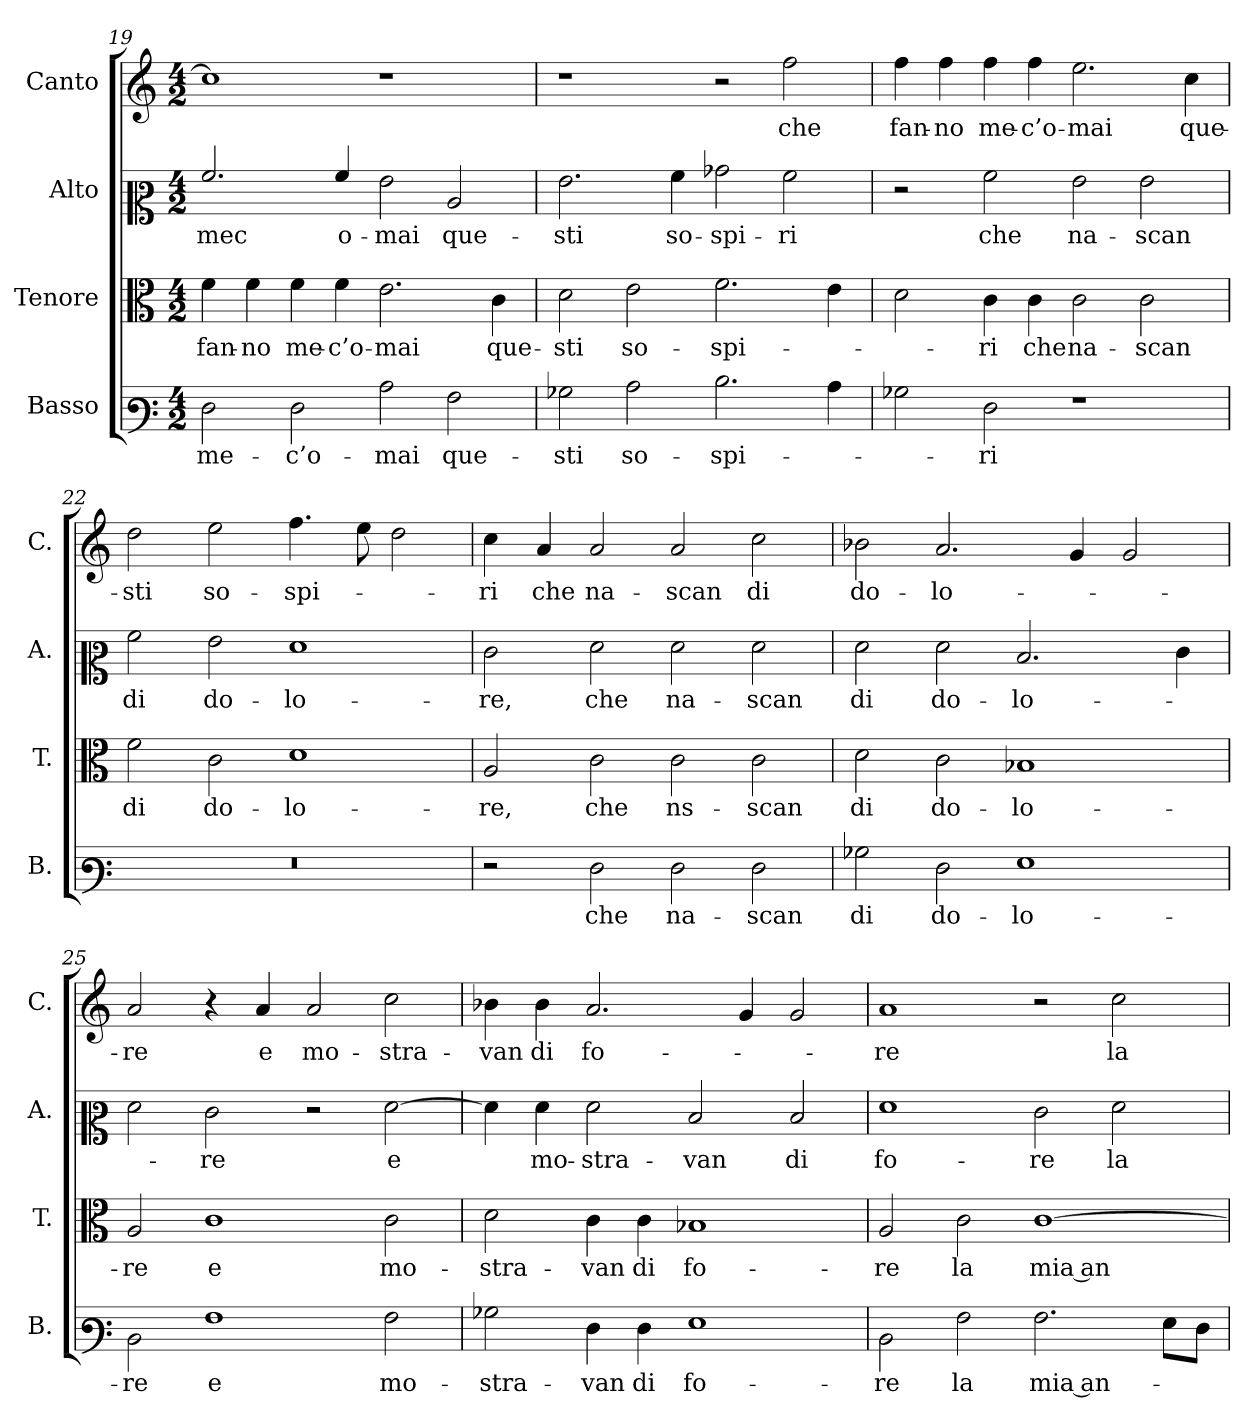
**kern	**text	**kern	**text	**kern	**text	**kern	**text
*part4	*part4	*part3	*part3	*part2	*part2	*part1	*part1
*staff4	*staff4	*staff3	*staff3	*staff2	*staff2	*staff1	*staff1
*I"Basso	*	*I"Tenore	*	*I"Alto	*	*I"Canto	*
*I'B.	*	*I'T.	*	*I'A.	*	*I'C.	*
*clefF3	*	*clefC3	*	*clefC2	*	*clefG2	*
*k[]	*	*k[]	*	*k[]	*	*k[]	*
*M4/2	*	*M4/2	*	*M4/2	*	*M4/2	*
=19	=19	=19	=19	=19	=19	=19	=19
!	!LO:LY:b	!	!LO:LY:b	!	!LO:LY:b	!	!
2F\	me-	4f\	fan-	2.a/	mec	1cc]	.
!	!	!	!LO:LY:b	!	!	!	!
.	.	4f\	-no	.	.	.	.
!	!LO:LY:b	!	!LO:LY:b	!	!	!	!
2F\	-c’o-	4f\	me-	.	.	.	.
!	!	!	!LO:LY:b	!	!LO:LY:b	!	!
.	.	4f\	-c’o-	4a/	o-	.	.
!	!LO:LY:b	!	!LO:LY:b	!	!LO:LY:b	!	!
2c\	-mai	2.e\	-mai	2g\	-mai	1r	.
!	!LO:LY:b	!	!	!	!LO:LY:b	!	!
2A\	que-	.	.	2c/	que-	.	.
!	!	!	!LO:LY:b	!	!	!	!
.	.	4c\	que-	.	.	.	.
!!LO:LB:g=z
=20	=20	=20	=20	=20	=20	=20	=20
!	!LO:LY:b	!	!LO:LY:b	!	!LO:LY:b	!	!
2B-X\	-sti	2d\	-sti	2.g\	-sti	1r	.
!	!LO:LY:b	!	!LO:LY:b	!	!	!	!
2c\	so-	2e\	so-	.	.	.	.
!	!	!	!	!	!LO:LY:b	!	!
.	.	.	.	4a\	so-	.	.
!	!LO:LY:b	!	!LO:LY:b	!	!LO:LY:b	!	!
2.d\	-spi-	2.f\	-spi-	2b-X\	-spi-	2r	.
!	!	!	!	!	!LO:LY:b	!	!LO:LY:b
.	.	.	.	2a\	-ri	2ff\	che
4c\	.	4e\	.	.	.	.	.
=21	=21	=21	=21	=21	=21	=21	=21
!	!	!	!	!	!	!	!LO:LY:b
2B-X\	.	2d\	.	2r	.	4ff\	fan-
!	!	!	!	!	!	!	!LO:LY:b
.	.	.	.	.	.	4ff\	-no
!	!LO:LY:b	!	!LO:LY:b	!	!LO:LY:b	!	!LO:LY:b
2F\	-ri	4c\	-ri	2a\	-che	4ff\	me-
!	!	!	!LO:LY:b	!	!	!	!LO:LY:b
.	.	4c\	che	.	.	4ff\	c’o-
!	!	!	!LO:LY:b	!	!LO:LY:b	!	!LO:LY:b
1r	.	2c\	na-	2g\	na-	2.ee\	-mai
!	!	!	!LO:LY:b	!	!LO:LY:b	!	!
.	.	2c\	-scan	2g\	-scan	.	.
!	!	!	!	!	!	!	!LO:LY:b
.	.	.	.	.	.	4cc\	-que-
=22	=22	=22	=22	=22	=22	=22	=22
!	!	!	!LO:LY:b	!	!LO:LY:b	!	!LO:LY:b
0r	.	2f\	di	2a\	di	2dd\	-sti
!	!	!	!LO:LY:b	!	!LO:LY:b	!	!LO:LY:b
.	.	2c\	do-	2g\	do-	2ee\	so-
!	!	!	!LO:LY:b	!	!LO:LY:b	!	!LO:LY:b
.	.	1d	-lo-	1f	-lo-	4.ff\	-spi-
.	.	.	.	.	.	8ee\	.
.	.	.	.	.	.	2dd\	.
=23	=23	=23	=23	=23	=23	=23	=23
!	!	!	!LO:LY:b	!	!LO:LY:b	!	!LO:LY:b
2r	.	2A/	-re,	2e\	-re,	4cc\	-ri
!	!	!	!	!	!	!	!LO:LY:b
.	.	.	.	.	.	4a/	che
!	!LO:LY:b	!	!LO:LY:b	!	!LO:LY:b	!	!LO:LY:b
2F\	che	2c\	che	2f\	che	2a/	na-
!	!LO:LY:b	!	!LO:LY:b	!	!LO:LY:b	!	!LO:LY:b
2F\	na-	2c\	ns-	2f\	na-	2a/	-scan
!	!LO:LY:b	!	!LO:LY:b	!	!LO:LY:b	!	!LO:LY:b
2F\	-scan	2c\	-scan	2f\	-scan	2cc\	di
!!LO:LB:g=z
=24	=24	=24	=24	=24	=24	=24	=24
!	!LO:LY:b	!	!LO:LY:b	!	!LO:LY:b	!	!LO:LY:b
2B-X\	di	2d\	di	2f\	di	2b-X\	do-
!	!LO:LY:b	!	!LO:LY:b	!	!LO:LY:b	!	!LO:LY:b
2F\	do-	2c\	do-	2f\	do-	2.a/	-lo-
!	!LO:LY:b	!	!LO:LY:b	!	!LO:LY:b	!	!
1G	-lo-	1B-X	-lo-	2.d/	-lo-	.	.
.	.	.	.	.	.	4g/	.
.	.	.	.	.	.	2g/	.
.	.	.	.	4e\	.	.	.
=25	=25	=25	=25	=25	=25	=25	=25
!	!LO:LY:b	!	!LO:LY:b	!	!	!	!LO:LY:b
2D\	-re	2A/	-re	2f\	.	2a/	-re
!	!LO:LY:b	!	!LO:LY:b	!	!LO:LY:b	!	!
1A	e	1c	e	2e\	-re	4r	.
!	!	!	!	!	!	!	!LO:LY:b
.	.	.	.	.	.	4a/	e
!	!	!	!	!	!	!	!LO:LY:b
.	.	.	.	2r	.	2a/	mo-
!	!LO:LY:b	!	!LO:LY:b	!	!LO:LY:b	!	!LO:LY:b
2A\	mo-	2c\	mo-	[2f\	e	2cc\	-stra-
=26	=26	=26	=26	=26	=26	=26	=26
!	!LO:LY:b	!	!LO:LY:b	!	!	!	!LO:LY:b
2B-X\	-stra-	2d\	-stra-	4f\]	.	4b-X\	-van
!	!	!	!	!	!LO:LY:b	!	!LO:LY:b
.	.	.	.	4f\	mo-	4b-\	di
!	!LO:LY:b	!	!LO:LY:b	!	!LO:LY:b	!	!LO:LY:b
4F\	-van	4c\	-van	2f\	-stra-	2.a/	fo-
!	!LO:LY:b	!	!LO:LY:b	!	!	!	!
4F\	di	4c\	di	.	.	.	.
!	!LO:LY:b	!	!LO:LY:b	!	!LO:LY:b	!	!
1G	fo-	1B-X	fo-	2d/	-van	.	.
.	.	.	.	.	.	4g/	.
!	!	!	!	!	!LO:LY:b	!	!
.	.	.	.	2d/	di	2g/	.
=27	=27	=27	=27	=27	=27	=27	=27
!	!LO:LY:b	!	!LO:LY:b	!	!LO:LY:b	!	!LO:LY:b
2D\	-re	2A/	-re	1f	fo-	1a	-re
!	!LO:LY:b	!	!LO:LY:b	!	!	!	!
2A\	la	2c\	la	.	.	.	.
!	!LO:LY:b	!	!LO:LY:b	!	!LO:LY:b	!	!
2.A\	mia an-	[1c	mia an-	2e\	-re	2r	.
!	!	!	!	!	!LO:LY:b	!	!LO:LY:b
.	.	.	.	2f\	la	2cc\	la
8G\L	.	.	.	.	.	.	.
8F\J	.	.	.	.	.	.	.
=	=	=	=	=	=	=	=
*-	*-	*-	*-	*-	*-	*-	*-
